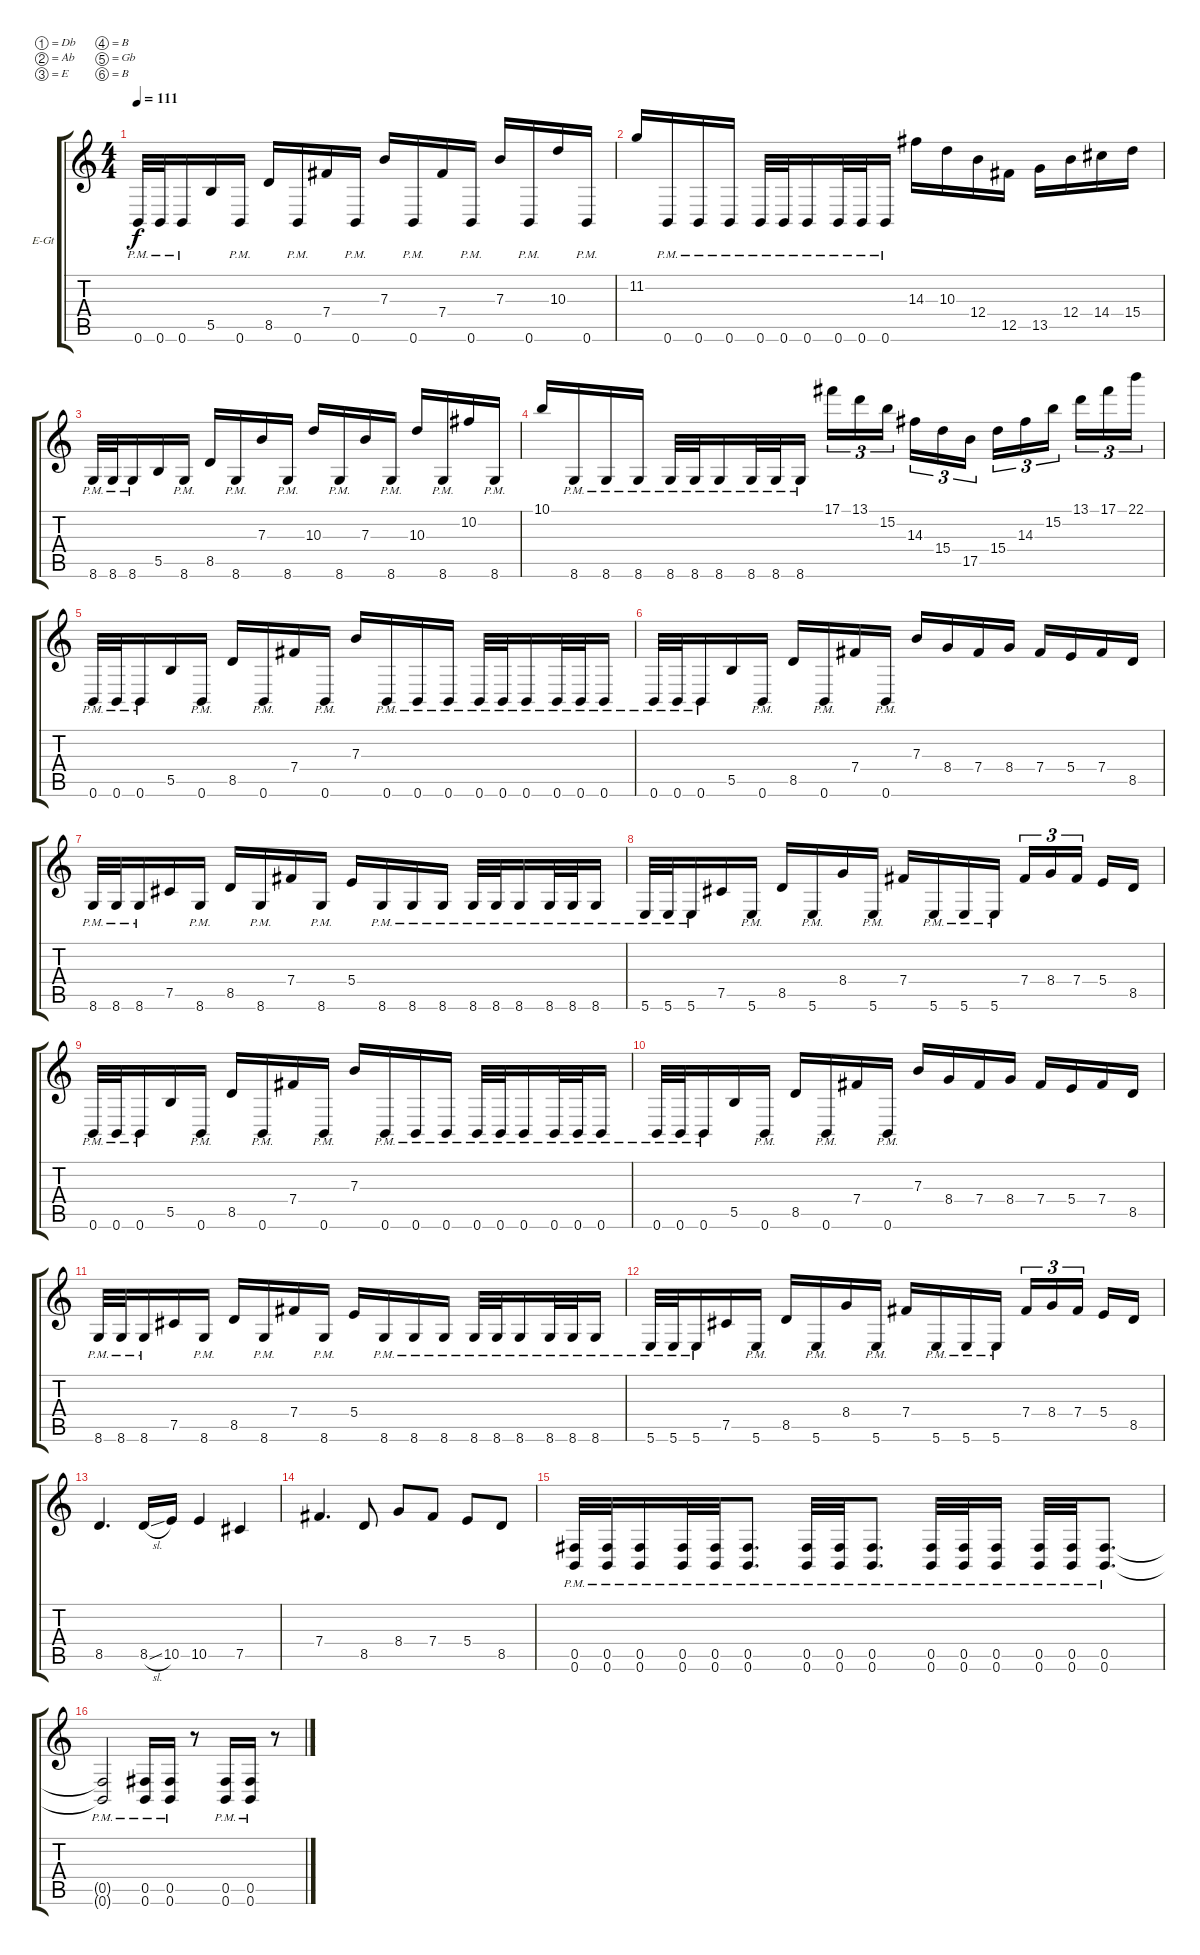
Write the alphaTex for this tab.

\bracketExtendMode groupsimilarinstruments
\firstSystemTrackNameOrientation horizontal
\otherSystemsTrackNameOrientation horizontal
\track ("Chris Storey (Guitar)" "E-Gt") {instrument distortionguitar}
\staff {score tabs}
\tuning (Db4 Ab3 E3 B2 Gb2 B1)
\ts (4 4)
\tempo 111
\clef g2
\ks c
0.6{pm}.32{dy f} 0.6{pm}.32 0.6{pm}.16 5.5.16 0.6{pm}.16 8.5.16 0.6{pm}.16 7.4.16 0.6{pm}.16 7.3.16 0.6{pm}.16 7.4.16 0.6{pm}.16 7.3.16 0.6{pm}.16 10.3.16 0.6{pm}.16 |
11.2.16 0.6{pm}.16 0.6{pm}.16 0.6{pm}.16 0.6{pm}.32 0.6{pm}.32 0.6{pm}.16 0.6{pm}.32 0.6{pm}.32 0.6{pm}.16 14.3.16 10.3.16 12.4.16 12.5.16 13.5.16 12.4.16 14.4.16 15.4.16 |
8.6{pm}.32 8.6{pm}.32 8.6{pm}.16 5.5.16 8.6{pm}.16 8.5.16 8.6{pm}.16 7.3.16 8.6{pm}.16 10.3.16 8.6{pm}.16 7.3.16 8.6{pm}.16 10.3.16 8.6{pm}.16 10.2.16 8.6{pm}.16 |
10.1.16 8.6{pm}.16 8.6{pm}.16 8.6{pm}.16 8.6{pm}.32 8.6{pm}.32 8.6{pm}.16 8.6{pm}.32 8.6{pm}.32 8.6{pm}.16 17.1.16{tu (3 2)} 13.1.16{tu (3 2)} 15.2.16{tu (3 2)} 14.3.16{tu (3 2)} 15.4.16{tu (3 2)} 17.5.16{tu (3 2)} 15.4.16{tu (3 2)} 14.3.16{tu (3 2)} 15.2.16{tu (3 2)} 13.1.16{tu (3 2)} 17.1.16{tu (3 2)} 22.1.16{tu (3 2)} |
0.6{pm}.32 0.6{pm}.32 0.6{pm}.16 5.5.16 0.6{pm}.16 8.5.16 0.6{pm}.16 7.4.16 0.6{pm}.16 7.3.16 0.6{pm}.16 0.6{pm}.16 0.6{pm}.16 0.6{pm}.32 0.6{pm}.32 0.6{pm}.16 0.6{pm}.32 0.6{pm}.32 0.6{pm}.16 |
0.6{pm}.32 0.6{pm}.32 0.6{pm}.16 5.5.16 0.6{pm}.16 8.5.16 0.6{pm}.16 7.4.16 0.6{pm}.16 7.3.16 8.4.16 7.4.16 8.4.16 7.4.16 5.4.16 7.4.16 8.5.16 |
8.6{pm}.32 8.6{pm}.32 8.6{pm}.16 7.5.16 8.6{pm}.16 8.5.16 8.6{pm}.16 7.4.16 8.6{pm}.16 5.4.16 8.6{pm}.16 8.6{pm}.16 8.6{pm}.16 8.6{pm}.32 8.6{pm}.32 8.6{pm}.16 8.6{pm}.32 8.6{pm}.32 8.6{pm}.16 |
5.6{pm}.32 5.6{pm}.32 5.6{pm}.16 7.5.16 5.6{pm}.16 8.5.16 5.6{pm}.16 8.4.16 5.6{pm}.16 7.4.16 5.6{pm}.16 5.6{pm}.16 5.6{pm}.16 7.4.16{tu (3 2)} 8.4.16{tu (3 2)} 7.4.16{tu (3 2)} 5.4.16 8.5.16 |
0.6{pm}.32 0.6{pm}.32 0.6{pm}.16 5.5.16 0.6{pm}.16 8.5.16 0.6{pm}.16 7.4.16 0.6{pm}.16 7.3.16 0.6{pm}.16 0.6{pm}.16 0.6{pm}.16 0.6{pm}.32 0.6{pm}.32 0.6{pm}.16 0.6{pm}.32 0.6{pm}.32 0.6{pm}.16 |
0.6{pm}.32 0.6{pm}.32 0.6{pm}.16 5.5.16 0.6{pm}.16 8.5.16 0.6{pm}.16 7.4.16 0.6{pm}.16 7.3.16 8.4.16 7.4.16 8.4.16 7.4.16 5.4.16 7.4.16 8.5.16 |
8.6{pm}.32 8.6{pm}.32 8.6{pm}.16 7.5.16 8.6{pm}.16 8.5.16 8.6{pm}.16 7.4.16 8.6{pm}.16 5.4.16 8.6{pm}.16 8.6{pm}.16 8.6{pm}.16 8.6{pm}.32 8.6{pm}.32 8.6{pm}.16 8.6{pm}.32 8.6{pm}.32 8.6{pm}.16 |
5.6{pm}.32 5.6{pm}.32 5.6{pm}.16 7.5.16 5.6{pm}.16 8.5.16 5.6{pm}.16 8.4.16 5.6{pm}.16 7.4.16 5.6{pm}.16 5.6{pm}.16 5.6{pm}.16 7.4.16{tu (3 2)} 8.4.16{tu (3 2)} 7.4.16{tu (3 2)} 5.4.16 8.5.16 |
8.5.4{d} 8.5{sl}.16 10.5.16 10.5.4 7.5.4 |
7.4.4{d} 8.5.8 8.4.8 7.4.8 5.4.8 8.5.8 |
(0.5{pm} 0.6{pm}).32 (0.5{pm} 0.6{pm}).32 (0.5{pm} 0.6{pm}).16 (0.5{pm} 0.6{pm}).32 (0.5{pm} 0.6{pm}).32 (0.5{pm} 0.6{pm}).8{d} (0.5{pm} 0.6{pm}).32 (0.5{pm} 0.6{pm}).32 (0.5{pm} 0.6{pm}).8{d} (0.5{pm} 0.6{pm}).32 (0.5{pm} 0.6{pm}).32 (0.5{pm} 0.6{pm}).16 (0.5{pm} 0.6{pm}).32 (0.5{pm} 0.6{pm}).32 (0.5{pm} 0.6{pm}).8{d} |
(0.5{pm t} 0.6{pm t}).2 (0.5{pm} 0.6{pm}).16 (0.5{pm} 0.6{pm}).16 r.8 (0.5{pm} 0.6{pm}).16 (0.5{pm} 0.6{pm}).16 r.8
